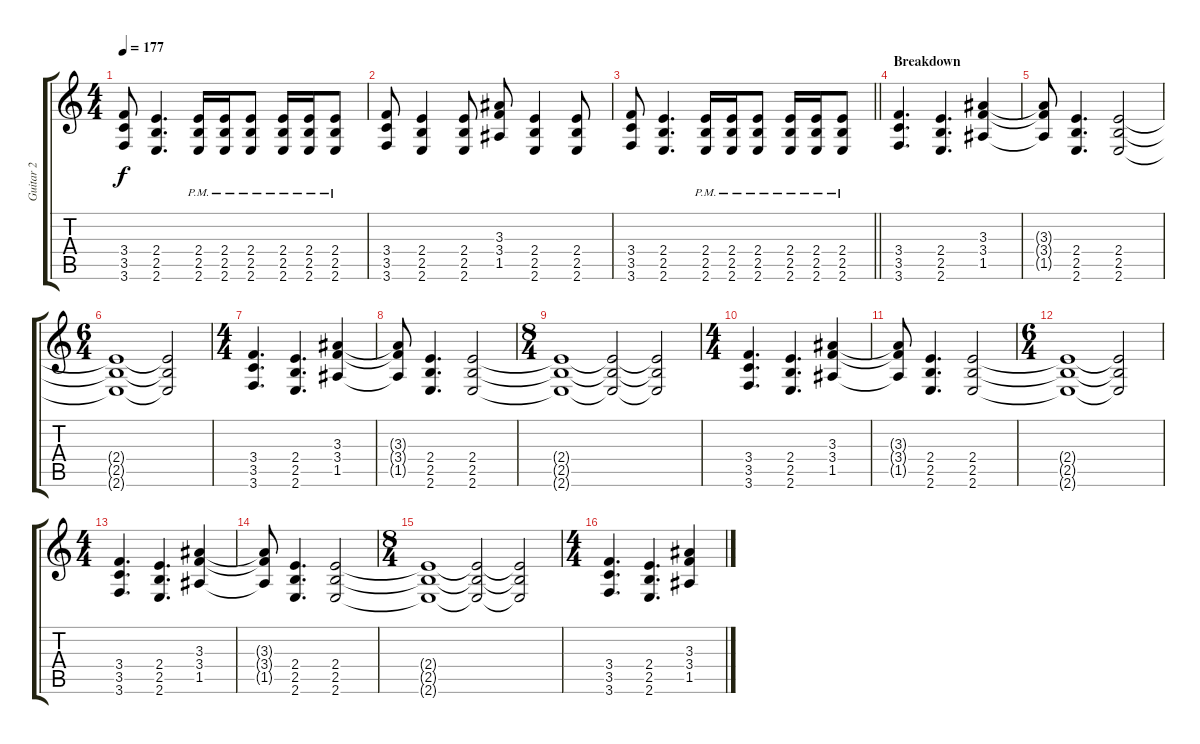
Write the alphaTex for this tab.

\track ("Guitar 2" "Guitar 2") {instrument distortionguitar}
\staff {score tabs}
\tuning (E4 B3 G3 D3 A2 D2) {hide}
\ts (4 4)
\tempo 177
\clef g2
\ks c
(3.4 3.5 3.6).8{dy f} (2.4 2.5 2.6).4{d} (2.4{pm} 2.5{pm} 2.6{pm}).16 (2.4{pm} 2.5{pm} 2.6{pm}).16 (2.4{pm} 2.5{pm} 2.6{pm}).8 (2.4{pm} 2.5{pm} 2.6{pm}).16 (2.4{pm} 2.5{pm} 2.6{pm}).16 (2.4{pm} 2.5{pm} 2.6{pm}).8 |
(3.4 3.5 3.6).8 (2.4 2.5 2.6).4 (2.4 2.5 2.6).8 (3.3 3.4 1.5).8 (2.4 2.5 2.6).4 (2.4 2.5 2.6).8 |
\barLineRight lightlight
(3.4 3.5 3.6).8 (2.4 2.5 2.6).4{d} (2.4{pm} 2.5{pm} 2.6{pm}).16 (2.4{pm} 2.5{pm} 2.6{pm}).16 (2.4{pm} 2.5{pm} 2.6{pm}).8 (2.4{pm} 2.5{pm} 2.6{pm}).16 (2.4{pm} 2.5{pm} 2.6{pm}).16 (2.4{pm} 2.5{pm} 2.6{pm}).8 |
\section ("" "Breakdown")
(3.4 3.5 3.6).4{d} (2.4 2.5 2.6).4{d} (3.3 3.4 1.5).4 |
(3.3{t} 3.4{t} 1.5{t}).8 (2.4 2.5 2.6).4{d} (2.4 2.5 2.6).2 |
\ts (6 4)
(2.4{t} 2.5{t} 2.6{t}).1 (2.4{t} 2.5{t} 2.6{t}).2 |
\ts (4 4)
(3.4 3.5 3.6).4{d} (2.4 2.5 2.6).4{d} (3.3 3.4 1.5).4 |
(3.3{t} 3.4{t} 1.5{t}).8 (2.4 2.5 2.6).4{d} (2.4 2.5 2.6).2 |
\ts (8 4)
(2.4{t} 2.5{t} 2.6{t}).1 (2.4{t} 2.5{t} 2.6{t}).2 (2.4{t} 2.5{t} 2.6{t}).2 |
\ts (4 4)
(3.4 3.5 3.6).4{d} (2.4 2.5 2.6).4{d} (3.3 3.4 1.5).4 |
(3.3{t} 3.4{t} 1.5{t}).8 (2.4 2.5 2.6).4{d} (2.4 2.5 2.6).2 |
\ts (6 4)
(2.4{t} 2.5{t} 2.6{t}).1 (2.4{t} 2.5{t} 2.6{t}).2 |
\ts (4 4)
(3.4 3.5 3.6).4{d} (2.4 2.5 2.6).4{d} (3.3 3.4 1.5).4 |
(3.3{t} 3.4{t} 1.5{t}).8 (2.4 2.5 2.6).4{d} (2.4 2.5 2.6).2 |
\ts (8 4)
(2.4{t} 2.5{t} 2.6{t}).1 (2.4{t} 2.5{t} 2.6{t}).2 (2.4{t} 2.5{t} 2.6{t}).2 |
\ts (4 4)
(3.4 3.5 3.6).4{d} (2.4 2.5 2.6).4{d} (3.3 3.4 1.5).4
